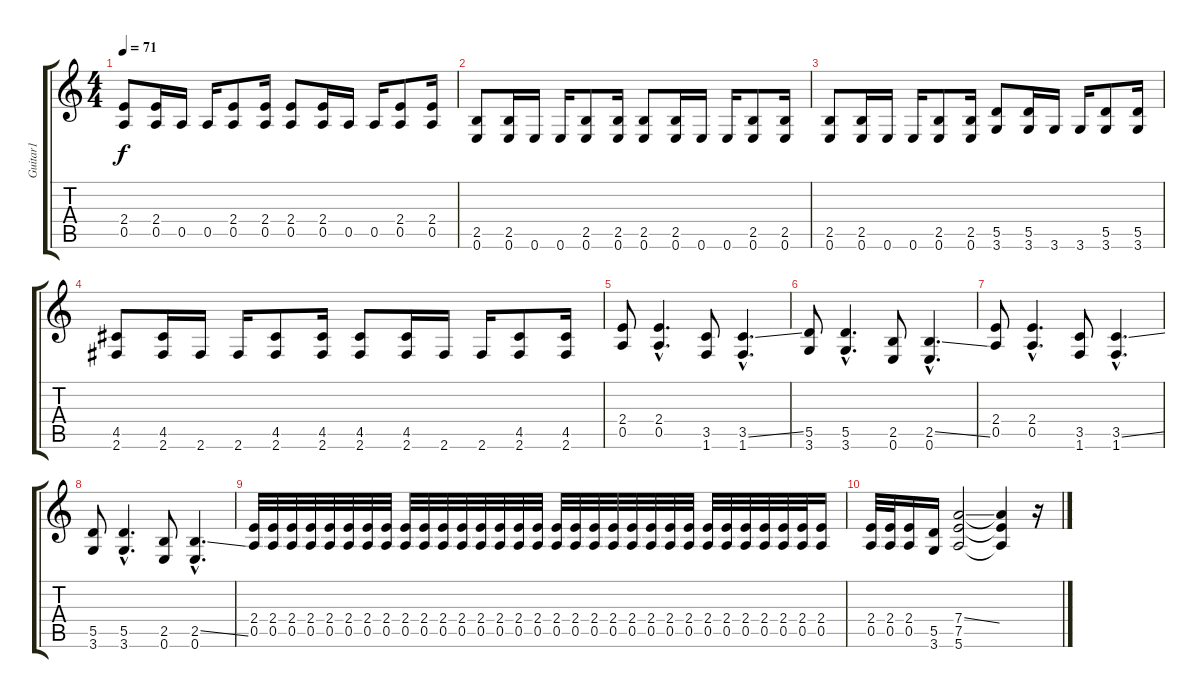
\track ("Guitar1" "Guitar1") {instrument overdrivenguitar}
\staff {score tabs}
\tuning (E4 B3 G3 D3 A2 E2) {hide}
\ts (4 4)
\tempo 71
\clef g2
\ks c
(2.4 0.5).8{dy f} (2.4 0.5).16 0.5.16 0.5.16 (2.4 0.5).8 (2.4 0.5).16 (2.4 0.5).8 (2.4 0.5).16 0.5.16 0.5.16 (2.4 0.5).8 (2.4 0.5).16 |
(2.5 0.6).8 (2.5 0.6).16 0.6.16 0.6.16 (2.5 0.6).8 (2.5 0.6).16 (2.5 0.6).8 (2.5 0.6).16 0.6.16 0.6.16 (2.5 0.6).8 (2.5 0.6).16 |
(2.5 0.6).8 (2.5 0.6).16 0.6.16 0.6.16 (2.5 0.6).8 (2.5 0.6).16 (5.5 3.6).8 (5.5 3.6).16 3.6.16 3.6.16 (5.5 3.6).8 (5.5 3.6).16 |
(4.5 2.6).8 (4.5 2.6).16 2.6.16 2.6.16 (4.5 2.6).8 (4.5 2.6).16 (4.5 2.6).8 (4.5 2.6).16 2.6.16 2.6.16 (4.5 2.6).8 (4.5 2.6).16 |
(2.4 0.5).8 (2.4{hac} 0.5{hac}).4{d} (3.5 1.6).8 (3.5{ss hac} 1.6{hac}).4{d} |
(5.5 3.6).8 (5.5{hac} 3.6{hac}).4{d} (2.5 0.6).8 (2.5{ss hac} 0.6{hac}).4{d} |
(2.4 0.5).8 (2.4{hac} 0.5{hac}).4{d} (3.5 1.6).8 (3.5{ss hac} 1.6{hac}).4{d} |
(5.5 3.6).8 (5.5{hac} 3.6{hac}).4{d} (2.5 0.6).8 (2.5{ss hac} 0.6{hac}).4{d} |
(2.4 0.5).32 (2.4 0.5).32 (2.4 0.5).32 (2.4 0.5).32 (2.4 0.5).32 (2.4 0.5).32 (2.4 0.5).32 (2.4 0.5).32 (2.4 0.5).32 (2.4 0.5).32 (2.4 0.5).32 (2.4 0.5).32 (2.4 0.5).32 (2.4 0.5).32 (2.4 0.5).32 (2.4 0.5).32 (2.4 0.5).32 (2.4 0.5).32 (2.4 0.5).32 (2.4 0.5).32 (2.4 0.5).32 (2.4 0.5).32 (2.4 0.5).32 (2.4 0.5).32 (2.4 0.5).32 (2.4 0.5).32 (2.4 0.5).32 (2.4 0.5).32 (2.4 0.5).32 (2.4 0.5).32 (2.4 0.5).16 |
(2.4 0.5).32 (2.4 0.5).32 (2.4 0.5).16 (5.5 3.6).16 (7.4{ss} 7.5 5.6).2 (7.4{t} 7.5{t} 5.6{t}).4 r.16
